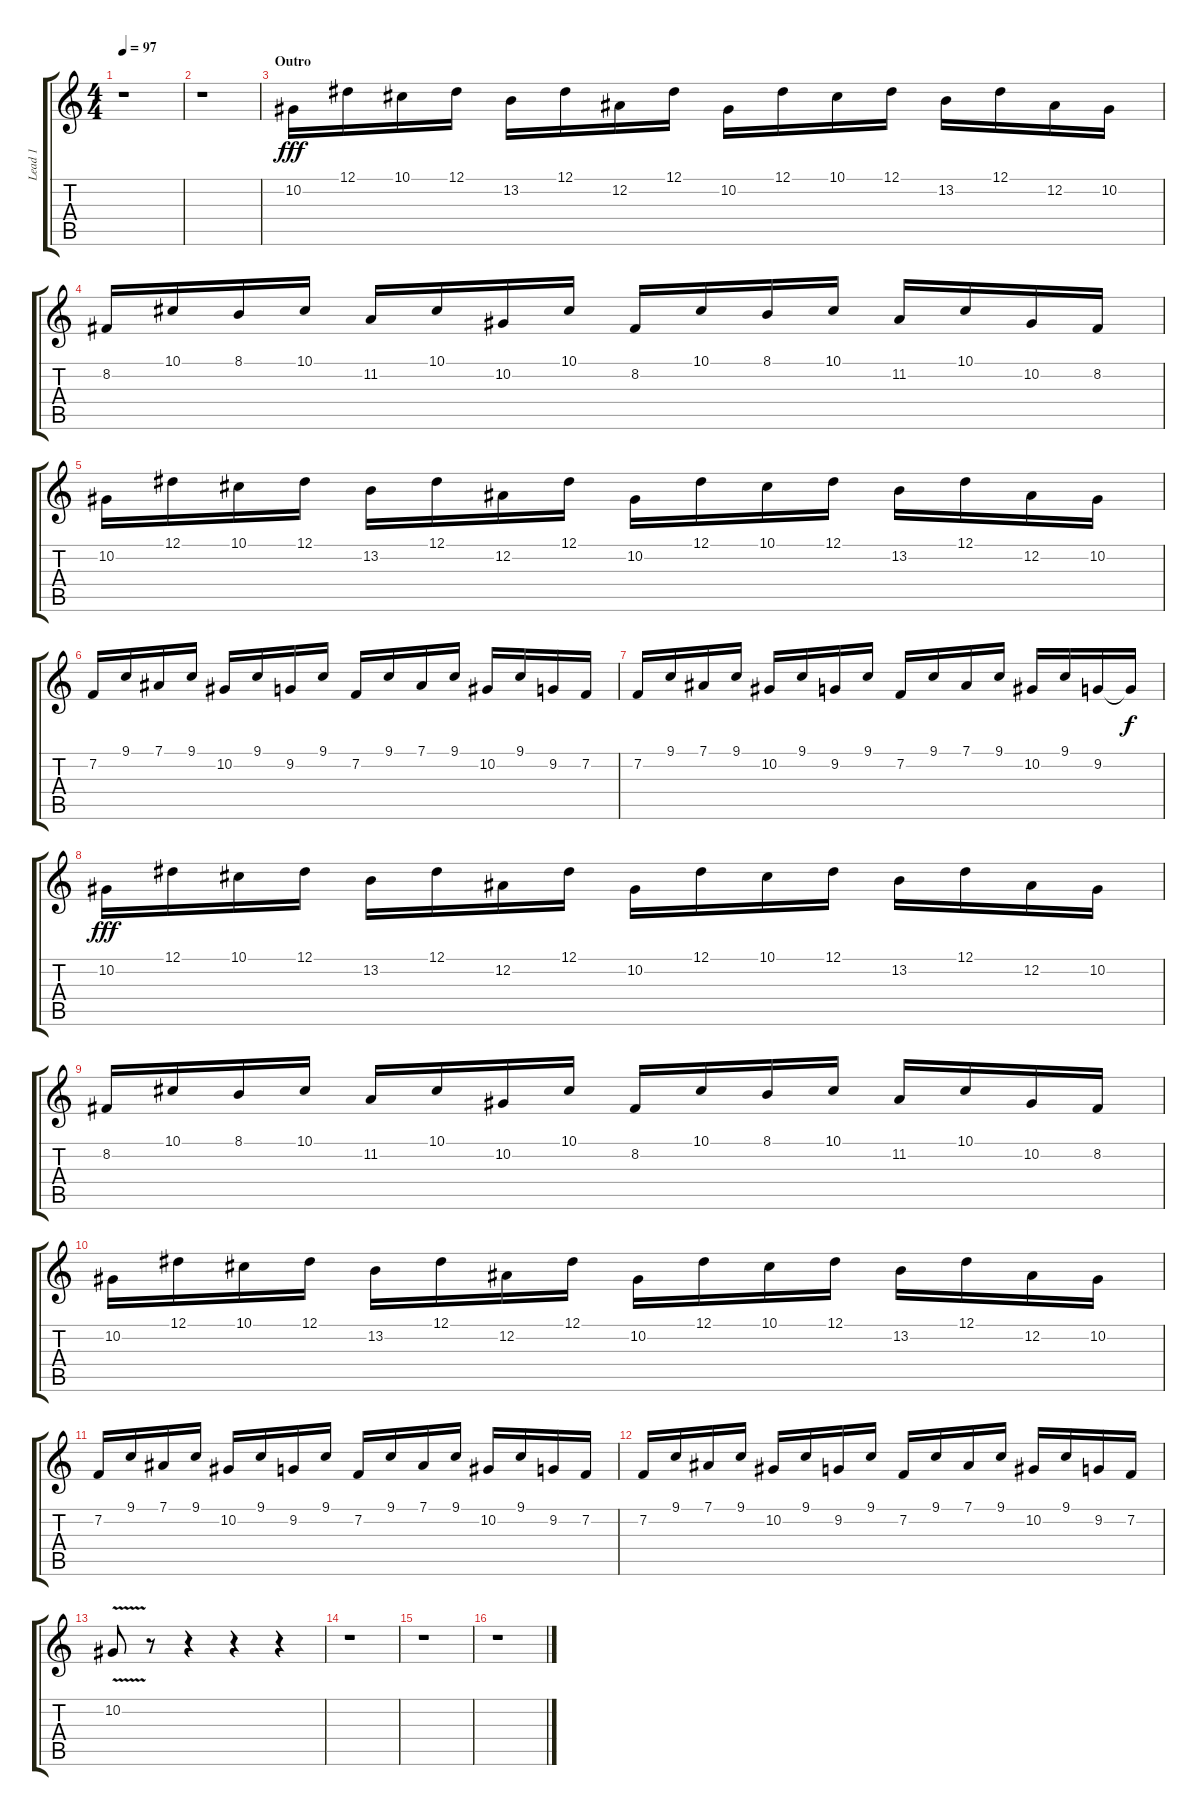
\track ("Lead 1" "Lead 1") {instrument lead2sawtooth}
\staff {score tabs}
\tuning (Eb4 Bb3 Gb3 Db3 Ab2 Eb2) {hide}
\ts (4 4)
\tempo 97
\clef g2
\ks c
r.1{dy fff} |
r.1 |
\section ("" "Outro")
10.2.16 12.1.16 10.1.16 12.1.16 13.2.16 12.1.16 12.2.16 12.1.16 10.2.16 12.1.16 10.1.16 12.1.16 13.2.16 12.1.16 12.2.16 10.2.16 |
8.2.16 10.1.16 8.1.16 10.1.16 11.2.16 10.1.16 10.2.16 10.1.16 8.2.16 10.1.16 8.1.16 10.1.16 11.2.16 10.1.16 10.2.16 8.2.16 |
10.2.16 12.1.16 10.1.16 12.1.16 13.2.16 12.1.16 12.2.16 12.1.16 10.2.16 12.1.16 10.1.16 12.1.16 13.2.16 12.1.16 12.2.16 10.2.16 |
7.2.16 9.1.16 7.1.16 9.1.16 10.2.16 9.1.16 9.2.16 9.1.16 7.2.16 9.1.16 7.1.16 9.1.16 10.2.16 9.1.16 9.2.16 7.2.16 |
7.2.16 9.1.16 7.1.16 9.1.16 10.2.16 9.1.16 9.2.16 9.1.16 7.2.16 9.1.16 7.1.16 9.1.16 10.2.16 9.1.16 9.2.16 9.2{t}.16{dy f} |
10.2.16{dy fff} 12.1.16 10.1.16 12.1.16 13.2.16 12.1.16 12.2.16 12.1.16 10.2.16 12.1.16 10.1.16 12.1.16 13.2.16 12.1.16 12.2.16 10.2.16 |
8.2.16 10.1.16 8.1.16 10.1.16 11.2.16 10.1.16 10.2.16 10.1.16 8.2.16 10.1.16 8.1.16 10.1.16 11.2.16 10.1.16 10.2.16 8.2.16 |
10.2.16 12.1.16 10.1.16 12.1.16 13.2.16 12.1.16 12.2.16 12.1.16 10.2.16 12.1.16 10.1.16 12.1.16 13.2.16 12.1.16 12.2.16 10.2.16 |
7.2.16 9.1.16 7.1.16 9.1.16 10.2.16 9.1.16 9.2.16 9.1.16 7.2.16 9.1.16 7.1.16 9.1.16 10.2.16 9.1.16 9.2.16 7.2.16 |
7.2.16 9.1.16 7.1.16 9.1.16 10.2.16 9.1.16 9.2.16 9.1.16 7.2.16 9.1.16 7.1.16 9.1.16 10.2.16 9.1.16 9.2.16 7.2.16 |
10.2{v}.8 r.8 r.4 r.4 r.4 |
r.1 |
r.1 |
r.1
